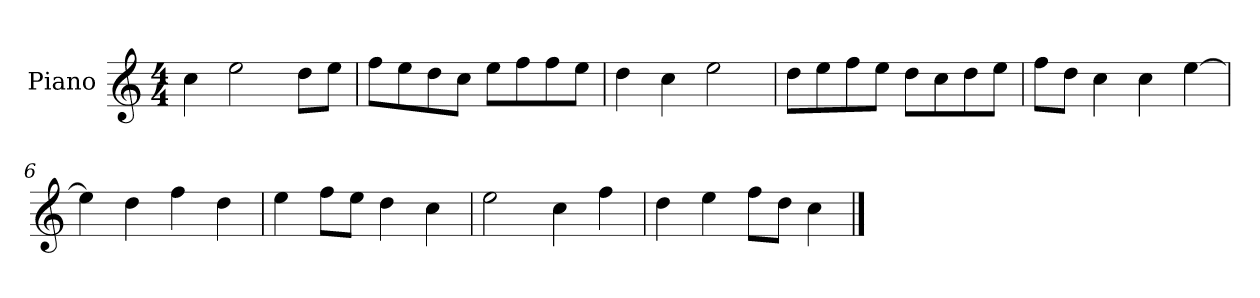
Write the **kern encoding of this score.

**kern
*part1
*staff1
*I"Piano
*I'P-no
*clefG2
*k[]
*M4/4
*MM90
=1
4cc\
2ee\
8dd\L
8ee\J
=2
8ff\L
8ee\
8dd\
8cc\J
8ee\L
8ff\
8ff\
8ee\J
=3
4dd\
4cc\
2ee\
=4
8dd\L
8ee\
8ff\
8ee\J
8dd\L
8cc\
8dd\
8ee\J
=5
8ff\L
8dd\J
4cc\
4cc\
[4ee\
=6
4ee\]
4dd\
4ff\
4dd\
=7
4ee\
8ff\L
8ee\J
4dd\
4cc\
!!LO:LB:g=z
=8
2ee\
4cc\
4ff\
=9
4dd\
4ee\
8ff\L
8dd\J
4cc\
==
*-
